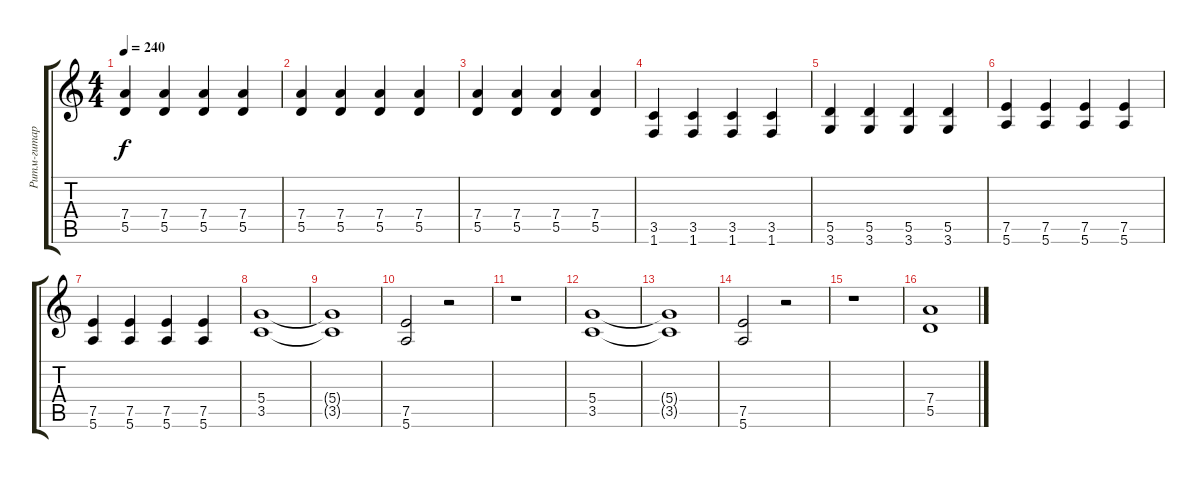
\track ("Ритм-гитара" "Ритм-гитар") {instrument overdrivenguitar}
\staff {score tabs}
\tuning (E4 B3 G3 D3 A2 E2) {hide}
\ts (4 4)
\tempo 240
\clef g2
\ks c
(7.4 5.5).4{dy f} (7.4 5.5).4 (7.4 5.5).4 (7.4 5.5).4 |
(7.4 5.5).4 (7.4 5.5).4 (7.4 5.5).4 (7.4 5.5).4 |
(7.4 5.5).4 (7.4 5.5).4 (7.4 5.5).4 (7.4 5.5).4 |
(3.5 1.6).4 (3.5 1.6).4 (3.5 1.6).4 (3.5 1.6).4 |
(5.5 3.6).4 (5.5 3.6).4 (5.5 3.6).4 (5.5 3.6).4 |
(7.5 5.6).4 (7.5 5.6).4 (7.5 5.6).4 (7.5 5.6).4 |
(7.5 5.6).4 (7.5 5.6).4 (7.5 5.6).4 (7.5 5.6).4 |
(5.4 3.5).1 |
(5.4{t} 3.5{t}).1 |
(7.5 5.6).2 r.2 |
r.1 |
(5.4 3.5).1 |
(5.4{t} 3.5{t}).1 |
(7.5 5.6).2 r.2 |
r.1 |
(7.4 5.5).1
